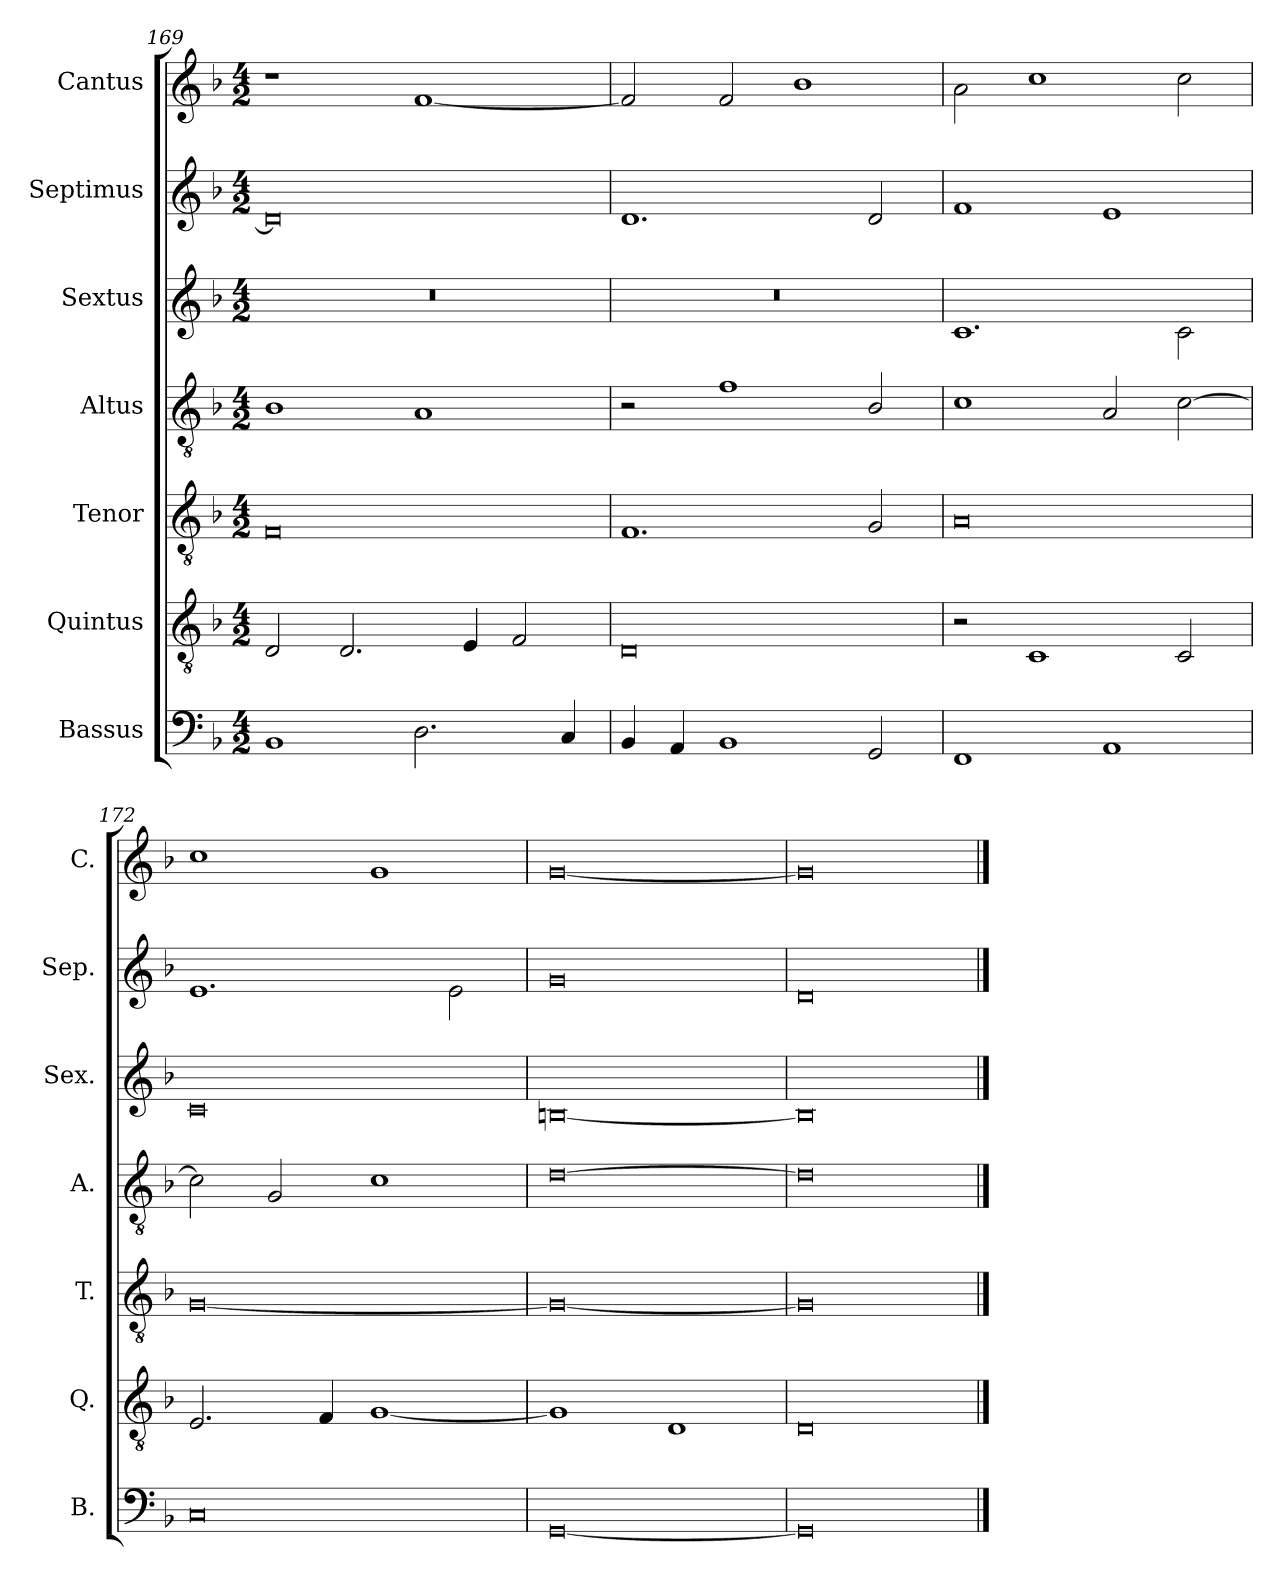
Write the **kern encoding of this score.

**kern	**kern	**kern	**kern	**kern	**kern	**kern
*part7	*part6	*part5	*part4	*part3	*part2	*part1
*staff7	*staff6	*staff5	*staff4	*staff3	*staff2	*staff1
*I"Bassus	*I"Quintus	*I"Tenor	*I"Altus	*I"Sextus	*I"Septimus	*I"Cantus
*I'B.	*I'Q.	*I'T.	*I'A.	*I'Sex.	*I'Sep.	*I'C.
*clefF4	*clefGv2	*clefGv2	*clefGv2	*clefG2	*clefG2	*clefG2
*k[b-]	*k[b-]	*k[b-]	*k[b-]	*k[b-]	*k[b-]	*k[b-]
*F:	*F:	*F:	*F:	*F:	*F:	*F:
*M4/2	*M4/2	*M4/2	*M4/2	*M4/2	*M4/2	*M4/2
=169	=169	=169	=169	=169	=169	=169
1BB-	2D/	0F	1B-	0r	0d]	1r
.	2.D/	.	.	.	.	.
2.D\	.	.	1A	.	.	[1f
.	4E/	.	.	.	.	.
.	2F/	.	.	.	.	.
4C/	.	.	.	.	.	.
=170	=170	=170	=170	=170	=170	=170
4BB-/	0D	1.F	2r	0r	1.d	2f/]
4AA/	.	.	.	.	.	.
1BB-	.	.	1f	.	.	2f/
.	.	.	.	.	.	1b-
2GG/	.	2G/	2B-/	.	2d/	.
=171	=171	=171	=171	=171	=171	=171
1FF	2r	0A	1c	1.c	1f	2a\
.	1C	.	.	.	.	1cc
1AA	.	.	2A/	.	1e	.
.	2C/	.	[2c\	2c\	.	2cc\
=172	=172	=172	=172	=172	=172	=172
0C	2.E/	[0G	2c\]	0c	1.e	1cc
.	.	.	2G/	.	.	.
.	4F/	.	.	.	.	.
.	[1G	.	1c	.	.	1g
.	.	.	.	.	2e\	.
=173	=173	=173	=173	=173	=173	=173
[0GG	1G]	0G_	[0d	[0Bn	0g	[0g
.	1D	.	.	.	.	.
=174	=174	=174	=174	=174	=174	=174
0GG]	0D	0G]	0d]	0B]	0d	0g]
==	==	==	==	==	==	==
*-	*-	*-	*-	*-	*-	*-
